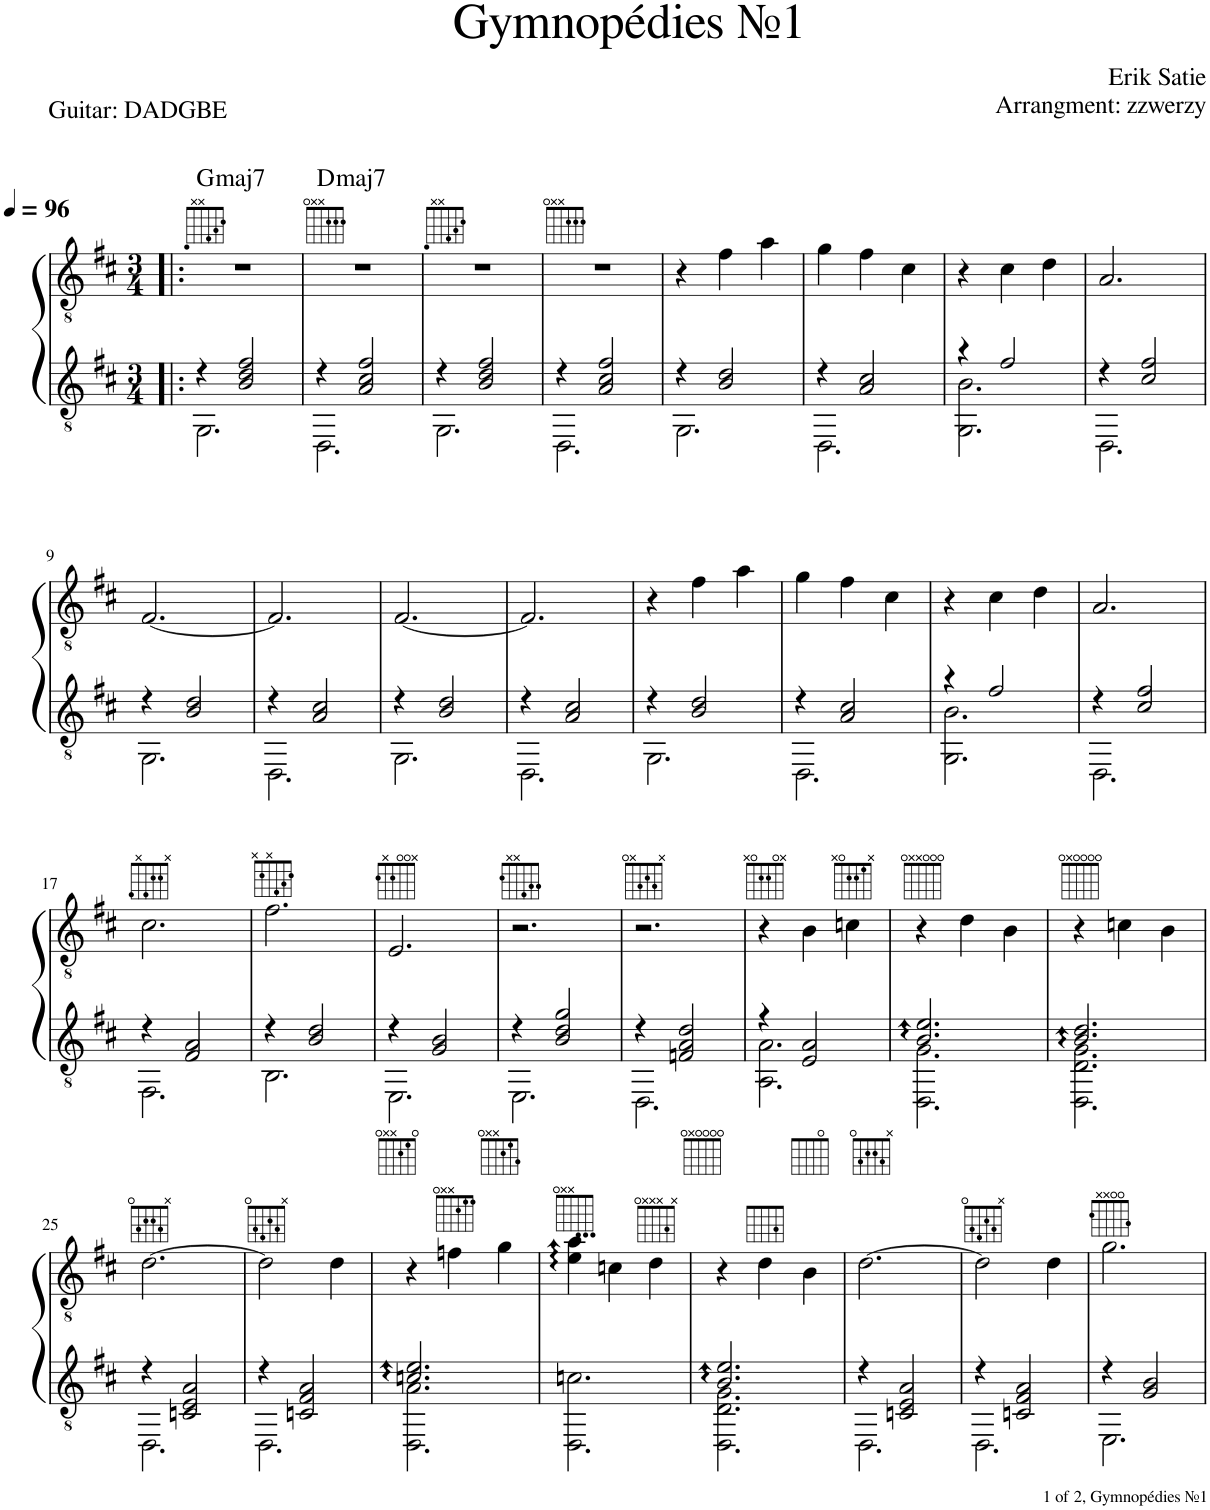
**kern	**kern	**harte
*part1	*part1	*part1
*staff2	*staff1	*
*I"Piano	*	*
*I'Pno.	*	*
*clefGv2	*clefGv2	*
*k[f#c#]	*k[f#c#]	*
*M3/4	*M3/4	*
*MM96	*MM96	*
=1!|:	=1!|:	=1!|:
*^	*	*
!	!	!	!LO:H:kt=maj7
4r	2.GG\	2.r	G:maj7
2B/ 2d/ 2f#/	.	.	.
=2	=2	=2	=2
!	!	!	!LO:H:kt=maj7
4r	2.DD\	2.r	D:maj7
2A/ 2c#/ 2f#/	.	.	.
=3	=3	=3	=3
4r	2.GG\	2.r	.
2B/ 2d/ 2f#/	.	.	.
=4	=4	=4	=4
4r	2.DD\	2.r	.
2A/ 2c#/ 2f#/	.	.	.
=5	=5	=5	=5
4r	2.GG\	4r	.
2B/ 2d/	.	4f#\	.
.	.	4a\	.
=6	=6	=6	=6
4r	2.DD\	4g\	.
2A/ 2c#/	.	4f#\	.
.	.	4c#\	.
=7	=7	=7	=7
4r	2.GG\ 2.B\	4r	.
2f#/	.	4c#\	.
.	.	4d\	.
=8	=8	=8	=8
4r	2.DD\	2.A/	.
2c#/ 2f#/	.	.	.
!!LO:LB:g=z
=9	=9	=9	=9
4r	2.GG\	[2.F#/	.
2B/ 2d/	.	.	.
=10	=10	=10	=10
4r	2.DD\	2.F#/]	.
2A/ 2c#/	.	.	.
=11	=11	=11	=11
4r	2.GG\	[2.F#/	.
2B/ 2d/	.	.	.
=12	=12	=12	=12
4r	2.DD\	2.F#/]	.
2A/ 2c#/	.	.	.
=13	=13	=13	=13
4r	2.GG\	4r	.
2B/ 2d/	.	4f#\	.
.	.	4a\	.
=14	=14	=14	=14
4r	2.DD\	4g\	.
2A/ 2c#/	.	4f#\	.
.	.	4c#\	.
=15	=15	=15	=15
4r	2.GG\ 2.B\	4r	.
2f#/	.	4c#\	.
.	.	4d\	.
=16	=16	=16	=16
4r	2.DD\	2.A/	.
2c#/ 2f#/	.	.	.
!!LO:LB:g=z
=17	=17	=17	=17
4r	2.FF#\	2.c#\	.
2F#/ 2A/	.	.	.
=18	=18	=18	=18
4r	2.BB\	2.f#\	.
2B/ 2d/	.	.	.
=19	=19	=19	=19
4r	2.EE\	2.E/	.
2G/ 2B/	.	.	.
=20	=20	=20	=20
4r	2.EE\	2.r	.
2B/ 2d/ 2g/	.	.	.
=21	=21	=21	=21
4r	2.DD\	2.r	.
2Fn/ 2A/ 2d/	.	.	.
=22	=22	=22	=22
4r	2.AA\ 2.A\	4r	.
2E/ 2A/	.	4B\	.
.	.	4cn\	.
=23	=23	=23	=23
2.B/ 2.e/	2.DD\ 2.G\	4r	.
.	.	4d\	.
.	.	4B\	.
=24	=24	=24	=24
2.B/ 2.d/	2.DD\ 2.D\ 2.G\	4r	.
.	.	4cn\	.
.	.	4B\	.
!!LO:LB:g=z
=25	=25	=25	=25
4r	2.DD\	[2.d\	.
2Cn/ 2E/ 2A/	.	.	.
=26	=26	=26	=26
4r	2.DD\	2d\]	.
2Cn/ 2F#/ 2A/	.	.	.
.	.	4d\	.
=27	=27	=27	=27
2.cn/ 2.e/	2.DD\ 2.A\	4r	.
.	.	4fn\	.
.	.	4g\	.
=28	=28	=28	=28
4ryy	2.DD\ 2.cn\	4e\ 4a\	.
2ryy	.	4cn\	.
.	.	4d\	.
=29	=29	=29	=29
2.B/ 2.e/	2.DD\ 2.D\ 2.G\	4r	.
.	.	4d\	.
.	.	4B\	.
=30	=30	=30	=30
4r	2.DD\	[2.d\	.
2Cn/ 2E/ 2A/	.	.	.
=31	=31	=31	=31
4r	2.DD\	2d\]	.
2Cn/ 2F#/ 2A/	.	.	.
.	.	4d\	.
=32	=32	=32	=32
4r	2.EE\	2.g\	.
2G/ 2B/	.	.	.
*v	*v	*	*
=	=	=
*-	*-	*-
